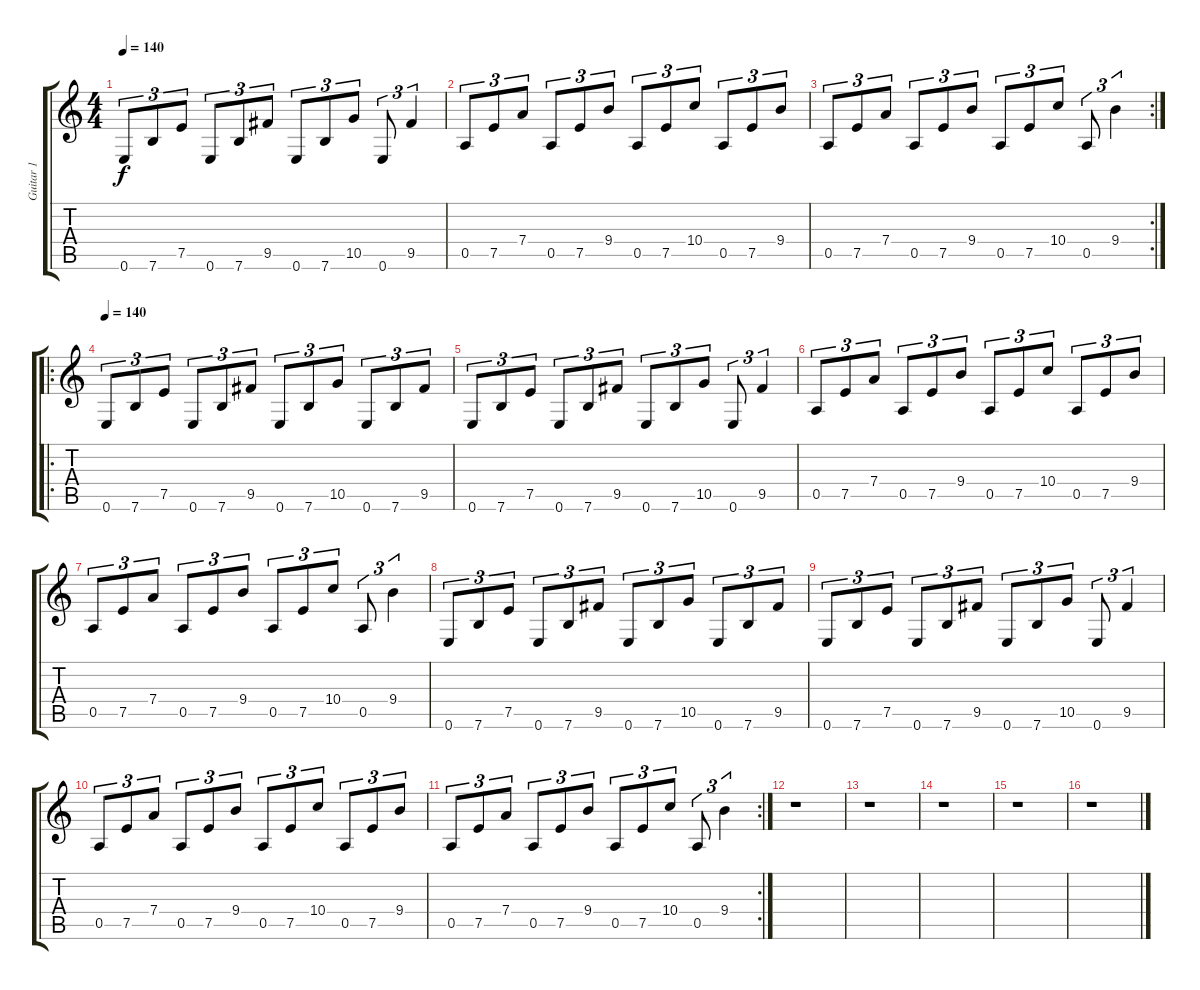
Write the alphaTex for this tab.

\track ("Guitar 1" "Guitar 1") {instrument distortionguitar}
\staff {score tabs}
\tuning (E4 B3 G3 D3 A2 E2) {hide}
\ts (4 4)
\tempo 140
\clef g2
\ks c
0.6.8{tu (3 2) dy f} 7.6.8{tu (3 2)} 7.5.8{tu (3 2)} 0.6.8{tu (3 2)} 7.6.8{tu (3 2)} 9.5.8{tu (3 2)} 0.6.8{tu (3 2)} 7.6.8{tu (3 2)} 10.5.8{tu (3 2)} 0.6.8{tu (3 2)} 9.5.4{tu (3 2)} |
0.5.8{tu (3 2)} 7.5.8{tu (3 2)} 7.4.8{tu (3 2)} 0.5.8{tu (3 2)} 7.5.8{tu (3 2)} 9.4.8{tu (3 2)} 0.5.8{tu (3 2)} 7.5.8{tu (3 2)} 10.4.8{tu (3 2)} 0.5.8{tu (3 2)} 7.5.8{tu (3 2)} 9.4.8{tu (3 2)} |
\rc 2
0.5.8{tu (3 2)} 7.5.8{tu (3 2)} 7.4.8{tu (3 2)} 0.5.8{tu (3 2)} 7.5.8{tu (3 2)} 9.4.8{tu (3 2)} 0.5.8{tu (3 2)} 7.5.8{tu (3 2)} 10.4.8{tu (3 2)} 0.5.8{tu (3 2)} 9.4.4{tu (3 2)} |
\ro
\tempo 140
0.6.8{tu (3 2)} 7.6.8{tu (3 2)} 7.5.8{tu (3 2)} 0.6.8{tu (3 2)} 7.6.8{tu (3 2)} 9.5.8{tu (3 2)} 0.6.8{tu (3 2)} 7.6.8{tu (3 2)} 10.5.8{tu (3 2)} 0.6.8{tu (3 2)} 7.6.8{tu (3 2)} 9.5.8{tu (3 2)} |
0.6.8{tu (3 2)} 7.6.8{tu (3 2)} 7.5.8{tu (3 2)} 0.6.8{tu (3 2)} 7.6.8{tu (3 2)} 9.5.8{tu (3 2)} 0.6.8{tu (3 2)} 7.6.8{tu (3 2)} 10.5.8{tu (3 2)} 0.6.8{tu (3 2)} 9.5.4{tu (3 2)} |
0.5.8{tu (3 2)} 7.5.8{tu (3 2)} 7.4.8{tu (3 2)} 0.5.8{tu (3 2)} 7.5.8{tu (3 2)} 9.4.8{tu (3 2)} 0.5.8{tu (3 2)} 7.5.8{tu (3 2)} 10.4.8{tu (3 2)} 0.5.8{tu (3 2)} 7.5.8{tu (3 2)} 9.4.8{tu (3 2)} |
0.5.8{tu (3 2)} 7.5.8{tu (3 2)} 7.4.8{tu (3 2)} 0.5.8{tu (3 2)} 7.5.8{tu (3 2)} 9.4.8{tu (3 2)} 0.5.8{tu (3 2)} 7.5.8{tu (3 2)} 10.4.8{tu (3 2)} 0.5.8{tu (3 2)} 9.4.4{tu (3 2)} |
0.6.8{tu (3 2)} 7.6.8{tu (3 2)} 7.5.8{tu (3 2)} 0.6.8{tu (3 2)} 7.6.8{tu (3 2)} 9.5.8{tu (3 2)} 0.6.8{tu (3 2)} 7.6.8{tu (3 2)} 10.5.8{tu (3 2)} 0.6.8{tu (3 2)} 7.6.8{tu (3 2)} 9.5.8{tu (3 2)} |
0.6.8{tu (3 2)} 7.6.8{tu (3 2)} 7.5.8{tu (3 2)} 0.6.8{tu (3 2)} 7.6.8{tu (3 2)} 9.5.8{tu (3 2)} 0.6.8{tu (3 2)} 7.6.8{tu (3 2)} 10.5.8{tu (3 2)} 0.6.8{tu (3 2)} 9.5.4{tu (3 2)} |
0.5.8{tu (3 2)} 7.5.8{tu (3 2)} 7.4.8{tu (3 2)} 0.5.8{tu (3 2)} 7.5.8{tu (3 2)} 9.4.8{tu (3 2)} 0.5.8{tu (3 2)} 7.5.8{tu (3 2)} 10.4.8{tu (3 2)} 0.5.8{tu (3 2)} 7.5.8{tu (3 2)} 9.4.8{tu (3 2)} |
\rc 2
0.5.8{tu (3 2)} 7.5.8{tu (3 2)} 7.4.8{tu (3 2)} 0.5.8{tu (3 2)} 7.5.8{tu (3 2)} 9.4.8{tu (3 2)} 0.5.8{tu (3 2)} 7.5.8{tu (3 2)} 10.4.8{tu (3 2)} 0.5.8{tu (3 2)} 9.4.4{tu (3 2)} |
r.1 |
r.1 |
r.1 |
r.1 |
r.1
